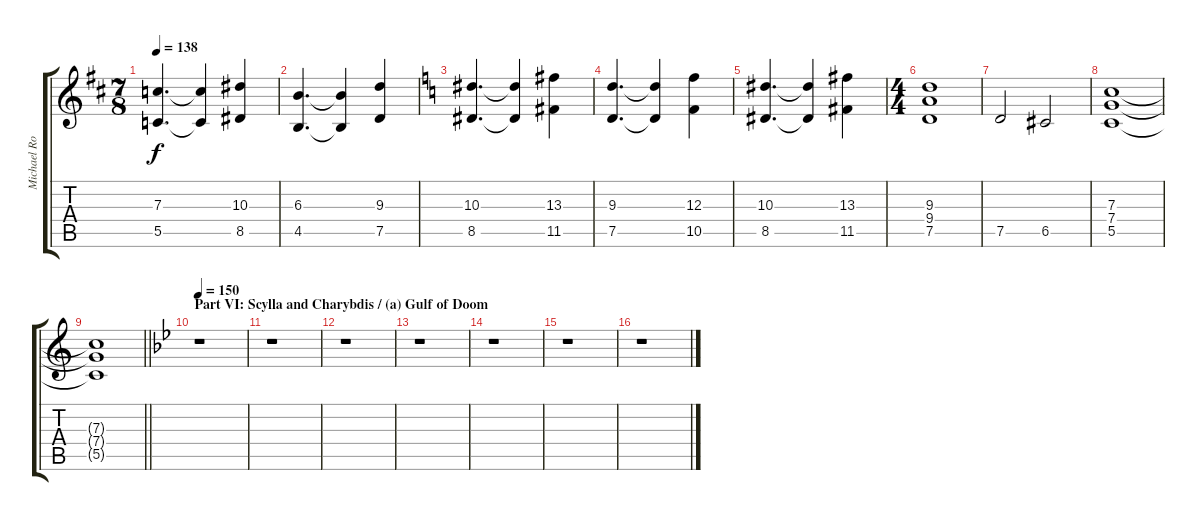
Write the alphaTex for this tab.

\track ("Michael Romeo (guitar)" "Michael Ro") {instrument distortionguitar}
\staff {score tabs}
\tuning (D4 A3 F3 C3 G2 D2) {hide}
\ts (7 8)
\tempo 138
\clef g2
\ks bminor
(7.3 5.5).4{d dy f} (7.3{t} 5.5{t}).4 (10.3 8.5).4 |
(6.3 4.5).4{d} (6.3{t} 4.5{t}).4 (9.3 7.5).4 |
\ks aminor
(10.3 8.5).4{d} (10.3{t} 8.5{t}).4 (13.3 11.5).4 |
(9.3 7.5).4{d} (9.3{t} 7.5{t}).4 (12.3 10.5).4 |
(10.3 8.5).4{d} (10.3{t} 8.5{t}).4 (13.3 11.5).4 |
\ts (4 4)
(9.3 9.4 7.5).1 |
7.5.2 6.5.2 |
(7.3 7.4 5.5).1 |
\barLineRight lightlight
(7.3{t} 7.4{t} 5.5{t}).1 |
\section ("" "Part VI: Scylla and Charybdis / (a) Gulf of Doom")
\tempo 150
\ks gminor
r.1 |
r.1 |
r.1 |
r.1 |
r.1 |
r.1 |
r.1
